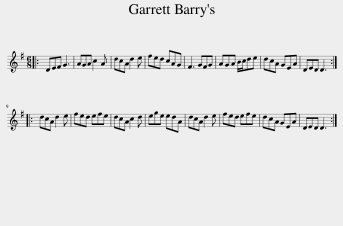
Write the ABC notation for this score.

X:1
L:1/8
M:6/8
I:linebreak $
K:G
V:1 treble
V:1
|: DEF G3 | AGA c2 A | dcA d2 e | fed cAG | F3 GFG | %5
 AGA B/c/de | dcA GEA | DED D3 ::$ dcA d2 e | fed efe | %10
 dcA c2 d | ege edA | dcA d2 e | fed efe | dcA GEA | %15
 DED D3 :| %16
